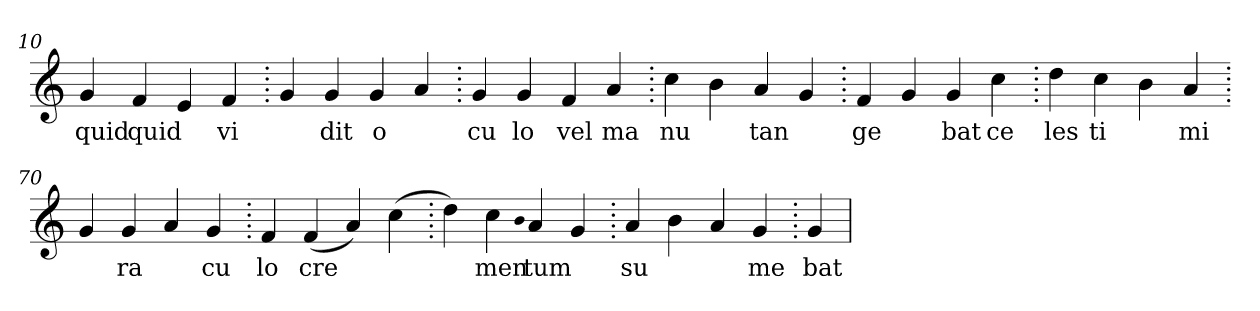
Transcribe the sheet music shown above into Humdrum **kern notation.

**kern	**text
*part1	*part1
*staff1	*staff1
*clefG2	*
=10.	=10.
4g	quid
4f	quid
4e	.
4f	vi
=20.	=20.
4g	.
4g	dit
4g	o
4a	.
=30.	=30.
4g	cu
4g	lo
4f	vel
4a	ma
=40.	=40.
4cc	nu
4b	.
4a	tan
4g	.
=50.	=50.
4f	ge
4g	.
4g	bat
4cc	ce
=60.	=60.
4dd	les
4cc	ti
4b	.
4a	mi
=70.	=70.
4g	.
4g	ra
4a	.
4g	cu
=80.	=80.
4f	lo
(>4f	cre
4a)	.
(>4cc	.
=90.	=90.
4dd)	.
4cc	men
qqb	.
4a	tum
4g	.
=100.	=100.
4a	su
4b	.
4a	.
4g	me
=110.	=110.
4g	bat
=	=
*-	*-
